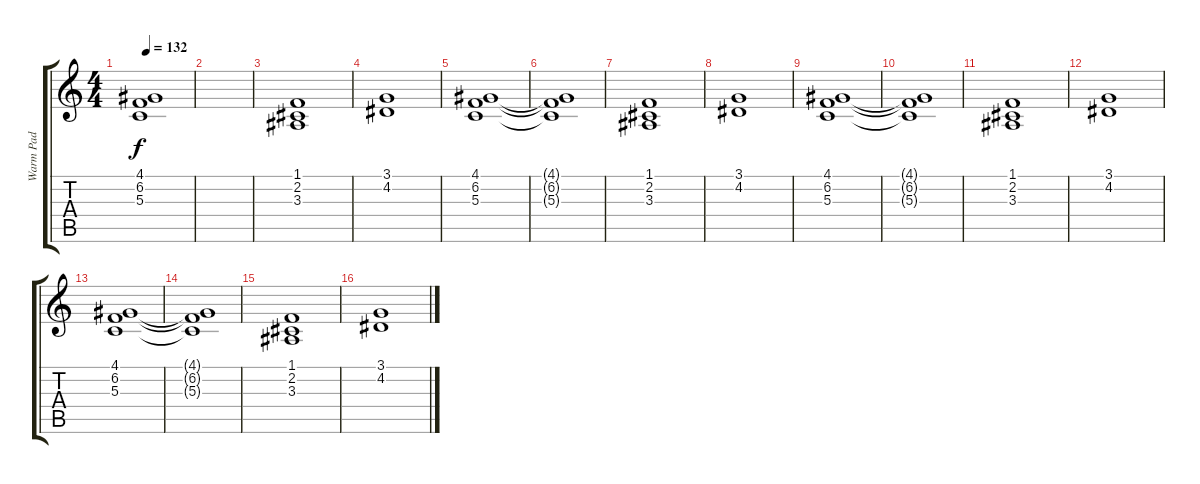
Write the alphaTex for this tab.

\track ("Warm Pad" "Warm Pad") {instrument pad2warm}
\staff {score tabs}
\tuning (E4 B3 G3 D3 A2 E2) {hide}
\ts (4 4)
\tempo 132
\clef g2
\ks c
(4.1 6.2 5.3).1{dy f} |
|
(1.1 2.2 3.3).1 |
(3.1 4.2).1 |
(4.1 6.2 5.3).1 |
(4.1{t} 6.2{t} 5.3{t}).1 |
(1.1 2.2 3.3).1 |
(3.1 4.2).1 |
(4.1 6.2 5.3).1 |
(4.1{t} 6.2{t} 5.3{t}).1 |
(1.1 2.2 3.3).1 |
(3.1 4.2).1 |
(4.1 6.2 5.3).1 |
(4.1{t} 6.2{t} 5.3{t}).1 |
(1.1 2.2 3.3).1 |
(3.1 4.2).1
